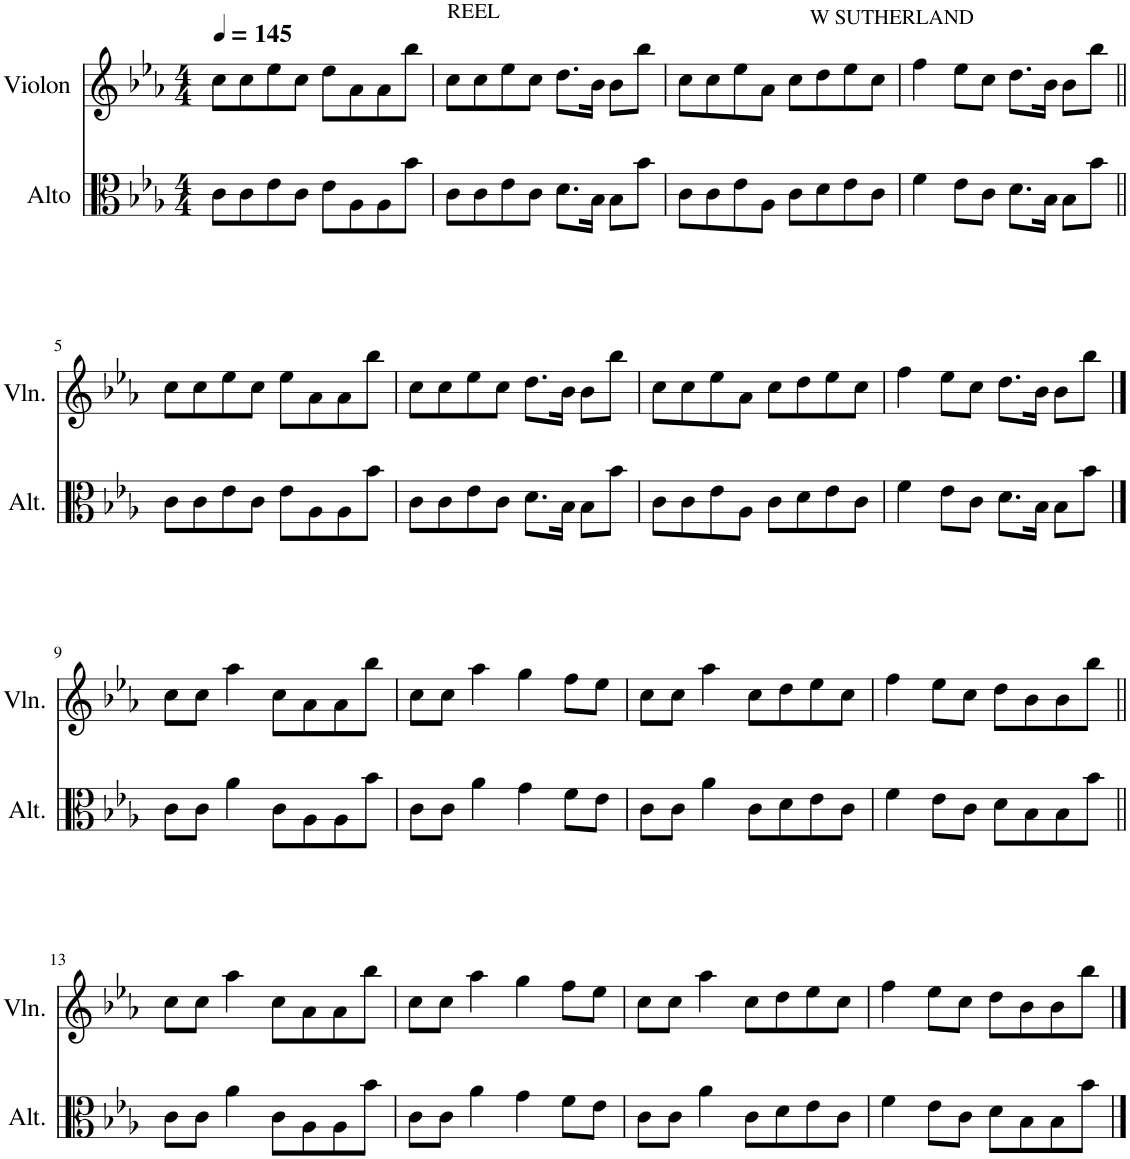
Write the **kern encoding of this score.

**kern	**kern
*part2	*part1
*staff2	*staff1
*I"Alto	*I"Violon
*I'Alt.	*I'Vln.
*clefC3	*clefG2
*k[b-e-a-]	*k[b-e-a-]
*M4/4	*M4/4
*MM145	*MM145
=1	=1
8c\L	8cc\L
8c\	8cc\
8e-\	8ee-\
8c\J	8cc\J
!	!LO:TX:a:t=REEL
8e-\L	8ee-\L
8A-\	8a-\
8A-\	8a-\
8b-\J	8bb-\J
=2	=2
8c\L	8cc\L
8c\	8cc\
8e-\	8ee-\
8c\J	8cc\J
8.d\L	8.dd\L
16B-\Jk	16b-\Jk
8B-\L	8b-\L
8b-\J	8bb-\J
=3	=3
!	!LO:TX:a:t=W SUTHERLAND
8c\L	8cc\L
8c\	8cc\
8e-\	8ee-\
8A-\J	8a-\J
8c\L	8cc\L
8d\	8dd\
8e-\	8ee-\
8c\J	8cc\J
=4	=4
4f\	4ff\
8e-\L	8ee-\L
8c\J	8cc\J
8.d\L	8.dd\L
16B-\Jk	16b-\Jk
8B-\L	8b-\L
8b-\J	8bb-\J
!!LO:LB:g=z
=5||	=5||
8c\L	8cc\L
8c\	8cc\
8e-\	8ee-\
8c\J	8cc\J
8e-\L	8ee-\L
8A-\	8a-\
8A-\	8a-\
8b-\J	8bb-\J
=6	=6
8c\L	8cc\L
8c\	8cc\
8e-\	8ee-\
8c\J	8cc\J
8.d\L	8.dd\L
16B-\Jk	16b-\Jk
8B-\L	8b-\L
8b-\J	8bb-\J
=7	=7
8c\L	8cc\L
8c\	8cc\
8e-\	8ee-\
8A-\J	8a-\J
8c\L	8cc\L
8d\	8dd\
8e-\	8ee-\
8c\J	8cc\J
=8	=8
4f\	4ff\
8e-\L	8ee-\L
8c\J	8cc\J
8.d\L	8.dd\L
16B-\Jk	16b-\Jk
8B-\L	8b-\L
8b-\J	8bb-\J
!!LO:LB:g=z
==9	==9
8c\L	8cc\L
8c\J	8cc\J
4a-\	4aa-\
8c\L	8cc\L
8A-\	8a-\
8A-\	8a-\
8b-\J	8bb-\J
=10	=10
8c\L	8cc\L
8c\J	8cc\J
4a-\	4aa-\
4g\	4gg\
8f\L	8ff\L
8e-\J	8ee-\J
=11	=11
8c\L	8cc\L
8c\J	8cc\J
4a-\	4aa-\
8c\L	8cc\L
8d\	8dd\
8e-\	8ee-\
8c\J	8cc\J
=12	=12
4f\	4ff\
8e-\L	8ee-\L
8c\J	8cc\J
8d\L	8dd\L
8B-\	8b-\
8B-\	8b-\
8b-\J	8bb-\J
!!LO:LB:g=z
=13||	=13||
8c\L	8cc\L
8c\J	8cc\J
4a-\	4aa-\
8c\L	8cc\L
8A-\	8a-\
8A-\	8a-\
8b-\J	8bb-\J
=14	=14
8c\L	8cc\L
8c\J	8cc\J
4a-\	4aa-\
4g\	4gg\
8f\L	8ff\L
8e-\J	8ee-\J
=15	=15
8c\L	8cc\L
8c\J	8cc\J
4a-\	4aa-\
8c\L	8cc\L
8d\	8dd\
8e-\	8ee-\
8c\J	8cc\J
=16	=16
4f\	4ff\
8e-\L	8ee-\L
8c\J	8cc\J
8d\L	8dd\L
8B-\	8b-\
8B-\	8b-\
8b-\J	8bb-\J
==	==
*-	*-
